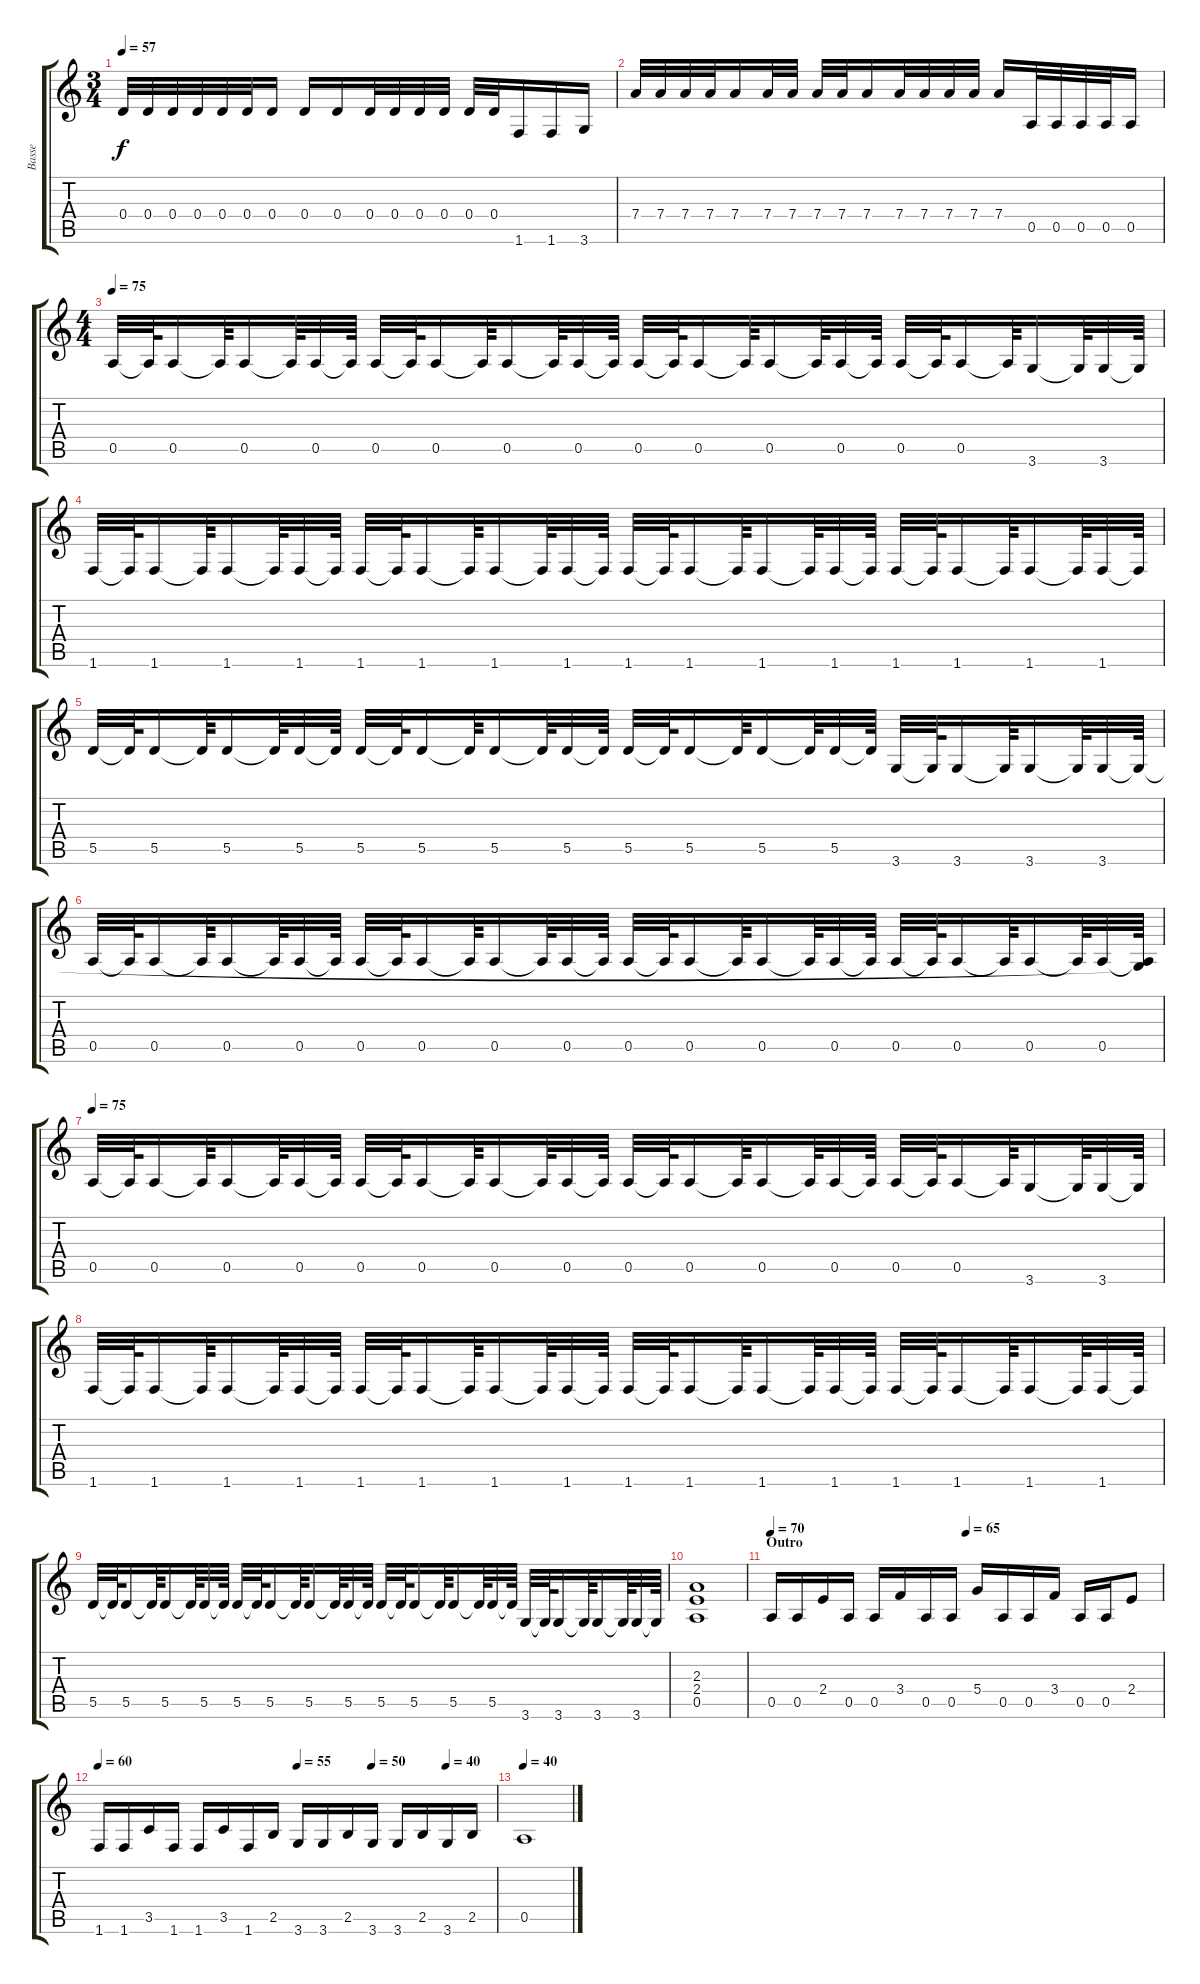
\track ("Basse" "Basse") {instrument electricbasspick}
\staff {score tabs}
\tuning (E4 B3 G3 D3 A2 E2) {hide}
\ts (3 4)
\tempo 57
\clef g2
\ks c
0.4.32{dy f} 0.4.32 0.4.32 0.4.32 0.4.32 0.4.32 0.4.16 0.4.16 0.4.16 0.4.32 0.4.32 0.4.32 0.4.32 0.4.32 0.4.32 1.6.16 1.6.16 3.6.16 |
7.4.32 7.4.32 7.4.32 7.4.32 7.4.16 7.4.32 7.4.32 7.4.32 7.4.32 7.4.16 7.4.32 7.4.32 7.4.32 7.4.32 7.4.16 0.5.32 0.5.32 0.5.32 0.5.32 0.5.16 |
\ts (4 4)
\tempo 75
0.5.32 0.5{t}.64 0.5.16 0.5{t}.64 0.5.16 0.5{t}.64 0.5.32 0.5{t}.64 0.5.32 0.5{t}.64 0.5.16 0.5{t}.64 0.5.16 0.5{t}.64 0.5.32 0.5{t}.64 0.5.32 0.5{t}.64 0.5.16 0.5{t}.64 0.5.16 0.5{t}.64 0.5.32 0.5{t}.64 0.5.32 0.5{t}.64 0.5.16 0.5{t}.64 3.6.16 3.6{t}.64 3.6.32 3.6{t}.64 |
1.6.32 1.6{t}.64 1.6.16 1.6{t}.64 1.6.16 1.6{t}.64 1.6.32 1.6{t}.64 1.6.32 1.6{t}.64 1.6.16 1.6{t}.64 1.6.16 1.6{t}.64 1.6.32 1.6{t}.64 1.6.32 1.6{t}.64 1.6.16 1.6{t}.64 1.6.16 1.6{t}.64 1.6.32 1.6{t}.64 1.6.32 1.6{t}.64 1.6.16 1.6{t}.64 1.6.16 1.6{t}.64 1.6.32 1.6{t}.64 |
5.5.32 5.5{t}.64 5.5.16 5.5{t}.64 5.5.16 5.5{t}.64 5.5.32 5.5{t}.64 5.5.32 5.5{t}.64 5.5.16 5.5{t}.64 5.5.16 5.5{t}.64 5.5.32 5.5{t}.64 5.5.32 5.5{t}.64 5.5.16 5.5{t}.64 5.5.16 5.5{t}.64 5.5.32 5.5{t}.64 3.6.32 3.6{t}.64 3.6.16 3.6{t}.64 3.6.16 3.6{t}.64 3.6.32 3.6{t}.64 |
0.5.32 0.5{t}.64 0.5.16 0.5{t}.64 0.5.16 0.5{t}.64 0.5.32 0.5{t}.64 0.5.32 0.5{t}.64 0.5.16 0.5{t}.64 0.5.16 0.5{t}.64 0.5.32 0.5{t}.64 0.5.32 0.5{t}.64 0.5.16 0.5{t}.64 0.5.16 0.5{t}.64 0.5.32 0.5{t}.64 0.5.32 0.5{t}.64 0.5.16 0.5{t}.64 0.5.16 0.5{t}.64 0.5.32 (0.5{t} 3.6{t}).64 |
\tempo 75
0.5.32 0.5{t}.64 0.5.16 0.5{t}.64 0.5.16 0.5{t}.64 0.5.32 0.5{t}.64 0.5.32 0.5{t}.64 0.5.16 0.5{t}.64 0.5.16 0.5{t}.64 0.5.32 0.5{t}.64 0.5.32 0.5{t}.64 0.5.16 0.5{t}.64 0.5.16 0.5{t}.64 0.5.32 0.5{t}.64 0.5.32 0.5{t}.64 0.5.16 0.5{t}.64 3.6.16 3.6{t}.64 3.6.32 3.6{t}.64 |
1.6.32 1.6{t}.64 1.6.16 1.6{t}.64 1.6.16 1.6{t}.64 1.6.32 1.6{t}.64 1.6.32 1.6{t}.64 1.6.16 1.6{t}.64 1.6.16 1.6{t}.64 1.6.32 1.6{t}.64 1.6.32 1.6{t}.64 1.6.16 1.6{t}.64 1.6.16 1.6{t}.64 1.6.32 1.6{t}.64 1.6.32 1.6{t}.64 1.6.16 1.6{t}.64 1.6.16 1.6{t}.64 1.6.32 1.6{t}.64 |
5.5.32 5.5{t}.64 5.5.16 5.5{t}.64 5.5.16 5.5{t}.64 5.5.32 5.5{t}.64 5.5.32 5.5{t}.64 5.5.16 5.5{t}.64 5.5.16 5.5{t}.64 5.5.32 5.5{t}.64 5.5.32 5.5{t}.64 5.5.16 5.5{t}.64 5.5.16 5.5{t}.64 5.5.32 5.5{t}.64 3.6.32 3.6{t}.64 3.6.16 3.6{t}.64 3.6.16 3.6{t}.64 3.6.32 3.6{t}.64 |
(2.3 2.4 0.5).1 |
\section ("" "Outro")
\tempo 70
\tempo (65 0.5)
0.5.16 0.5.16 2.4.16 0.5.16 0.5.16 3.4.16 0.5.16 0.5.16 5.4.16 0.5.16 0.5.16 3.4.16 0.5.16 0.5.16 2.4.8 |
\tempo 60
\tempo (55 0.5)
\tempo (50 0.6875)
\tempo (40 0.875)
1.6.16 1.6.16 3.5.16 1.6.16 1.6.16 3.5.16 1.6.16 2.5.16 3.6.16 3.6.16 2.5.16 3.6.16 3.6.16 2.5.16 3.6.16 2.5.16 |
\tempo 40
0.5.1
